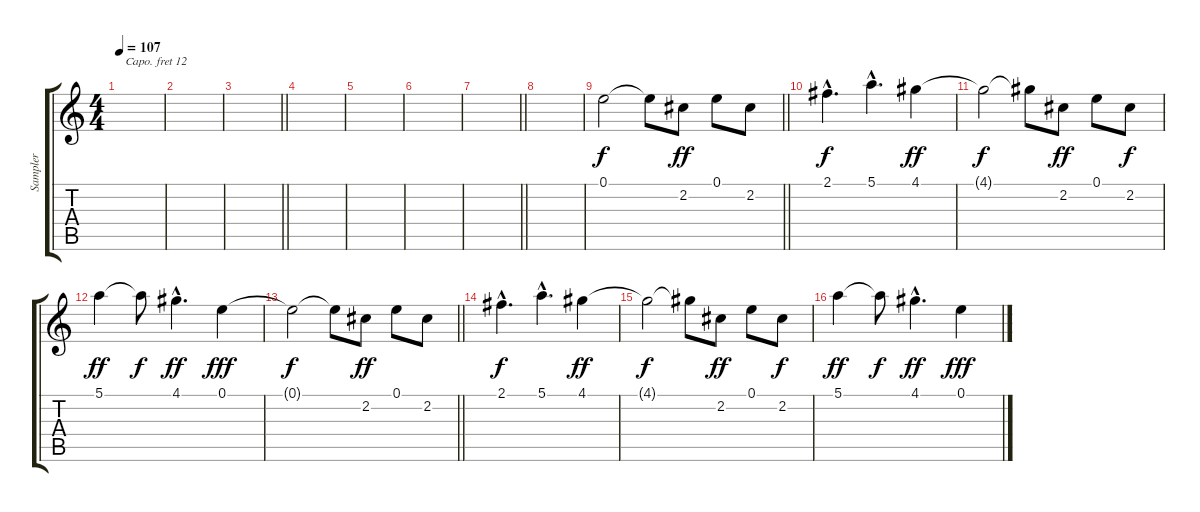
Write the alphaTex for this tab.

\track ("Sampler" "Sampler") {instrument fx5brightness}
\staff {score tabs}
\capo 12
\tuning (E4 B3 G3 D3 A2 E2) {hide}
\ts (4 4)
\tempo 107
\clef g2
\ks c
|
|
\barLineRight lightlight
|
|
|
|
\barLineRight lightlight
|
|
\barLineRight lightlight
0.1.2 0.1{t}.8 2.2.8{dy ff volume 11} 0.1.8 2.2.8 |
2.1{hac}.4{d dy f} 5.1{hac}.4{d} 4.1.4{dy ff} |
4.1{t}.2{dy f} 4.1{t}.8 2.2.8{dy ff} 0.1.8 2.2.8{dy f} |
5.1.4{dy ff} 5.1{t}.8{dy f} 4.1{hac}.4{d dy ff} 0.1.4{dy fff} |
\barLineRight lightlight
0.1{t}.2{dy f} 0.1{t}.8 2.2.8{dy ff} 0.1.8 2.2.8 |
2.1{hac}.4{d dy f} 5.1{hac}.4{d} 4.1.4{dy ff} |
4.1{t}.2{dy f} 4.1{t}.8 2.2.8{dy ff} 0.1.8 2.2.8{dy f} |
5.1.4{dy ff} 5.1{t}.8{dy f} 4.1{hac}.4{d dy ff} 0.1.4{dy fff}
